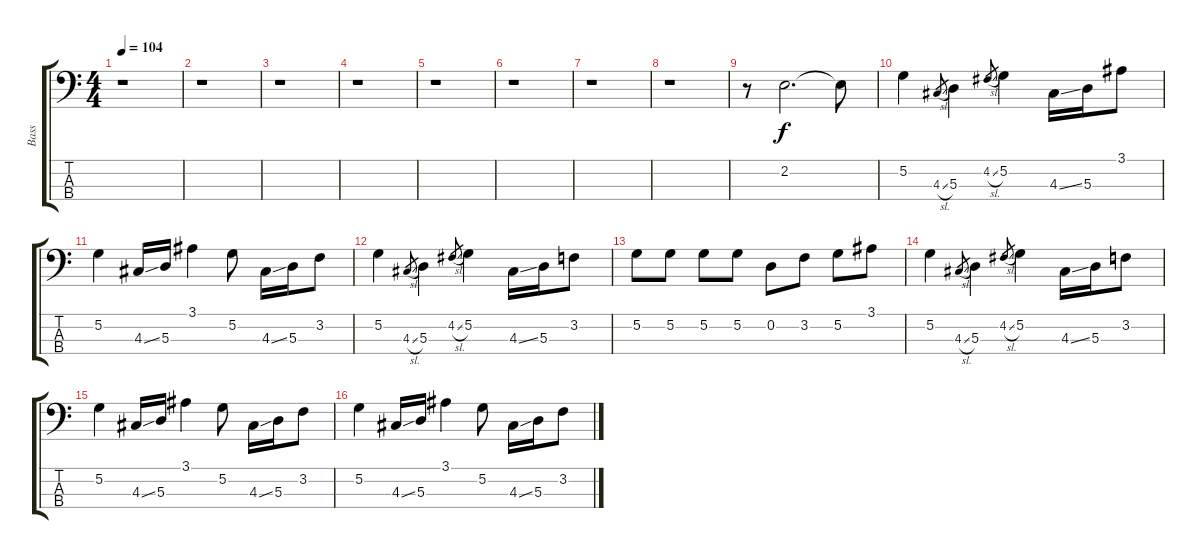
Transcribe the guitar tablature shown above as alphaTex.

\track ("Bass" "Bass") {instrument electricbassfinger}
\staff {score tabs}
\tuning (G2 D2 A1 E1) {hide}
\ts (4 4)
\tempo 104
\clef f4
\ks c
r.1{dy f} |
r.1 |
r.1 |
r.1 |
r.1 |
r.1 |
r.1 |
r.1 |
r.8 2.2.2{d} 2.2{t}.8 |
5.2.4 4.3{sl}.8{gr} 5.3.4 4.2{sl}.8{gr} 5.2.4 4.3{ss}.16 5.3.16 3.1.8 |
5.2.4 4.3{ss}.16 5.3.16 3.1.4 5.2.8 4.3{ss}.16 5.3.16 3.2.8 |
5.2.4 4.3{sl}.8{gr} 5.3.4 4.2{sl}.8{gr} 5.2.4 4.3{ss}.16 5.3.16 3.2.8 |
5.2.8 5.2.8 5.2.8 5.2.8 0.2.8 3.2.8 5.2.8 3.1.8 |
5.2.4 4.3{sl}.8{gr} 5.3.4 4.2{sl}.8{gr} 5.2.4 4.3{ss}.16 5.3.16 3.2.8 |
5.2.4 4.3{ss}.16 5.3.16 3.1.4 5.2.8 4.3{ss}.16 5.3.16 3.2.8 |
5.2.4 4.3{ss}.16 5.3.16 3.1.4 5.2.8 4.3{ss}.16 5.3.16 3.2.8
